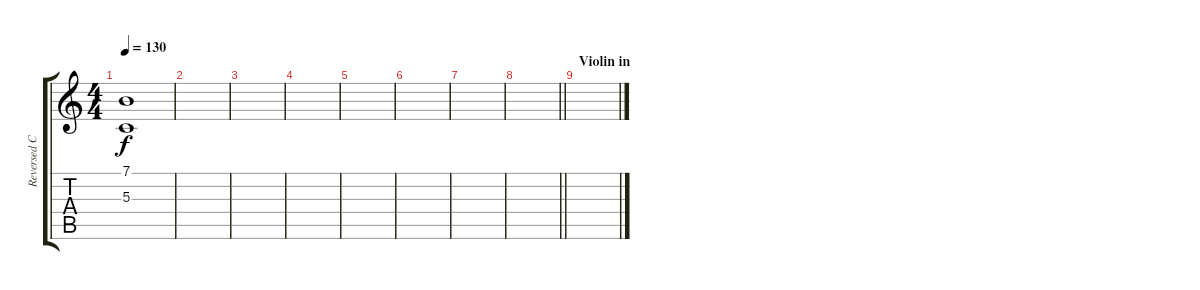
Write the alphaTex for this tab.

\track ("Reversed Cymbal" "Reversed C") {instrument reversecymbal}
\staff {score tabs}
\tuning (E4 B3 G3 D3 A2 E2) {hide}
\ts (4 4)
\tempo 130
\clef g2
\ks c
(7.1{t} 5.3{t}).1{dy f} |
|
|
|
|
|
|
\barLineRight lightlight
|
\section ("" "Violin in")
